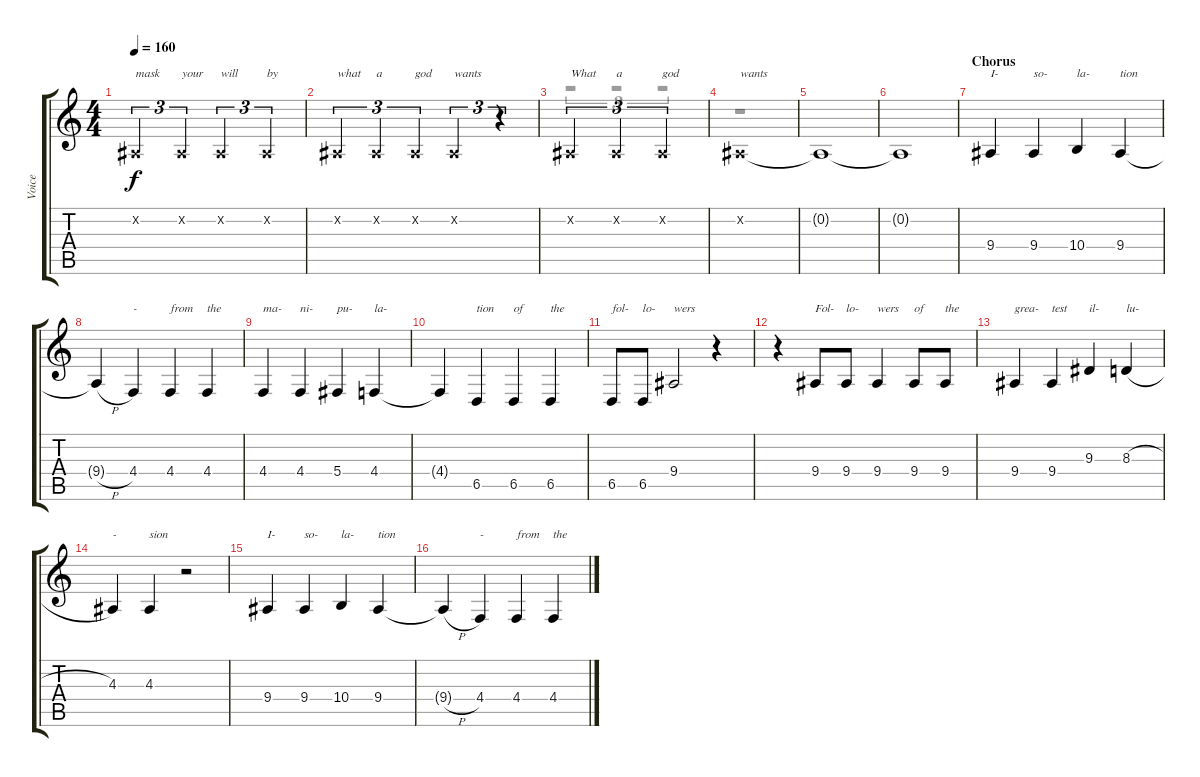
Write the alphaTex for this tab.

\track ("Voice" "Voice") {instrument lead6voice}
\staff {score tabs}
\tuning (Eb4 Bb3 Gb3 Db3 Ab2 Eb2) {hide}
\voice
\ts (4 4)
\section ("" "")
\tempo 160
\clef g2
\ks c
0.2{x}.2{tu (3 2) txt "mask" dy f} 0.2{x}.4{tu (3 2) txt "your"} 0.2{x}.2{tu (3 2) txt "will"} 0.2{x}.4{tu (3 2) txt "by"} |
0.2{x}.4{tu (3 2) txt "what"} 0.2{x}.4{tu (3 2) txt "a"} 0.2{x}.4{tu (3 2) txt "god"} 0.2{x}.2{tu (3 2) txt "wants"} r.4{tu (3 2)} |
0.2{x}.2{tu (3 2) txt "What"} 0.2{x}.2{tu (3 2) txt "a"} 0.2{x}.2{tu (3 2) txt "god"} |
0.2{x}.1{txt "wants"} |
0.2{t}.1 |
0.2{t}.1 |
\section ("" "Chorus")
9.4.4{txt "I-"} 9.4.4{txt "so-"} 10.4.4{txt "la-"} 9.4.4{txt "tion"} |
9.4{h t}.4 4.4.4{txt "-"} 4.4.4{txt "from"} 4.4.4{txt "the"} |
4.4.4{txt "ma-"} 4.4.4{txt "ni-"} 5.4.4{txt "pu-"} 4.4.4{txt "la-"} |
4.4{t}.4 6.5.4{txt "tion"} 6.5.4{txt "of"} 6.5.4{txt "the"} |
6.5.8{txt "fol-"} 6.5.8{txt "lo-"} 9.4.2{txt "wers"} r.4 |
r.4 9.4.8{txt "Fol-"} 9.4.8{txt "lo-"} 9.4.4{txt "wers"} 9.4.8{txt "of"} 9.4.8{txt "the"} |
9.4.4{txt "grea-"} 9.4.4{txt "test"} 9.3.4{txt "il-"} 8.3{h}.4{txt "lu-"} |
4.3.4{txt "-"} 4.3.4{txt "sion"} r.2 |
9.4.4{txt "I-"} 9.4.4{txt "so-"} 10.4.4{txt "la-"} 9.4.4{txt "tion"} |
9.4{h t}.4 4.4.4{txt "-"} 4.4.4{txt "from"} 4.4.4{txt "the"}
\voice
\clef g2
\ottava regular
\simile none
\ks c
|
|
r.2{tu (3 2)} r.2{tu (3 2)} r.2{tu (3 2)} |
r.1 |
|
|
|
|
|
|
|
|
|
|
|
